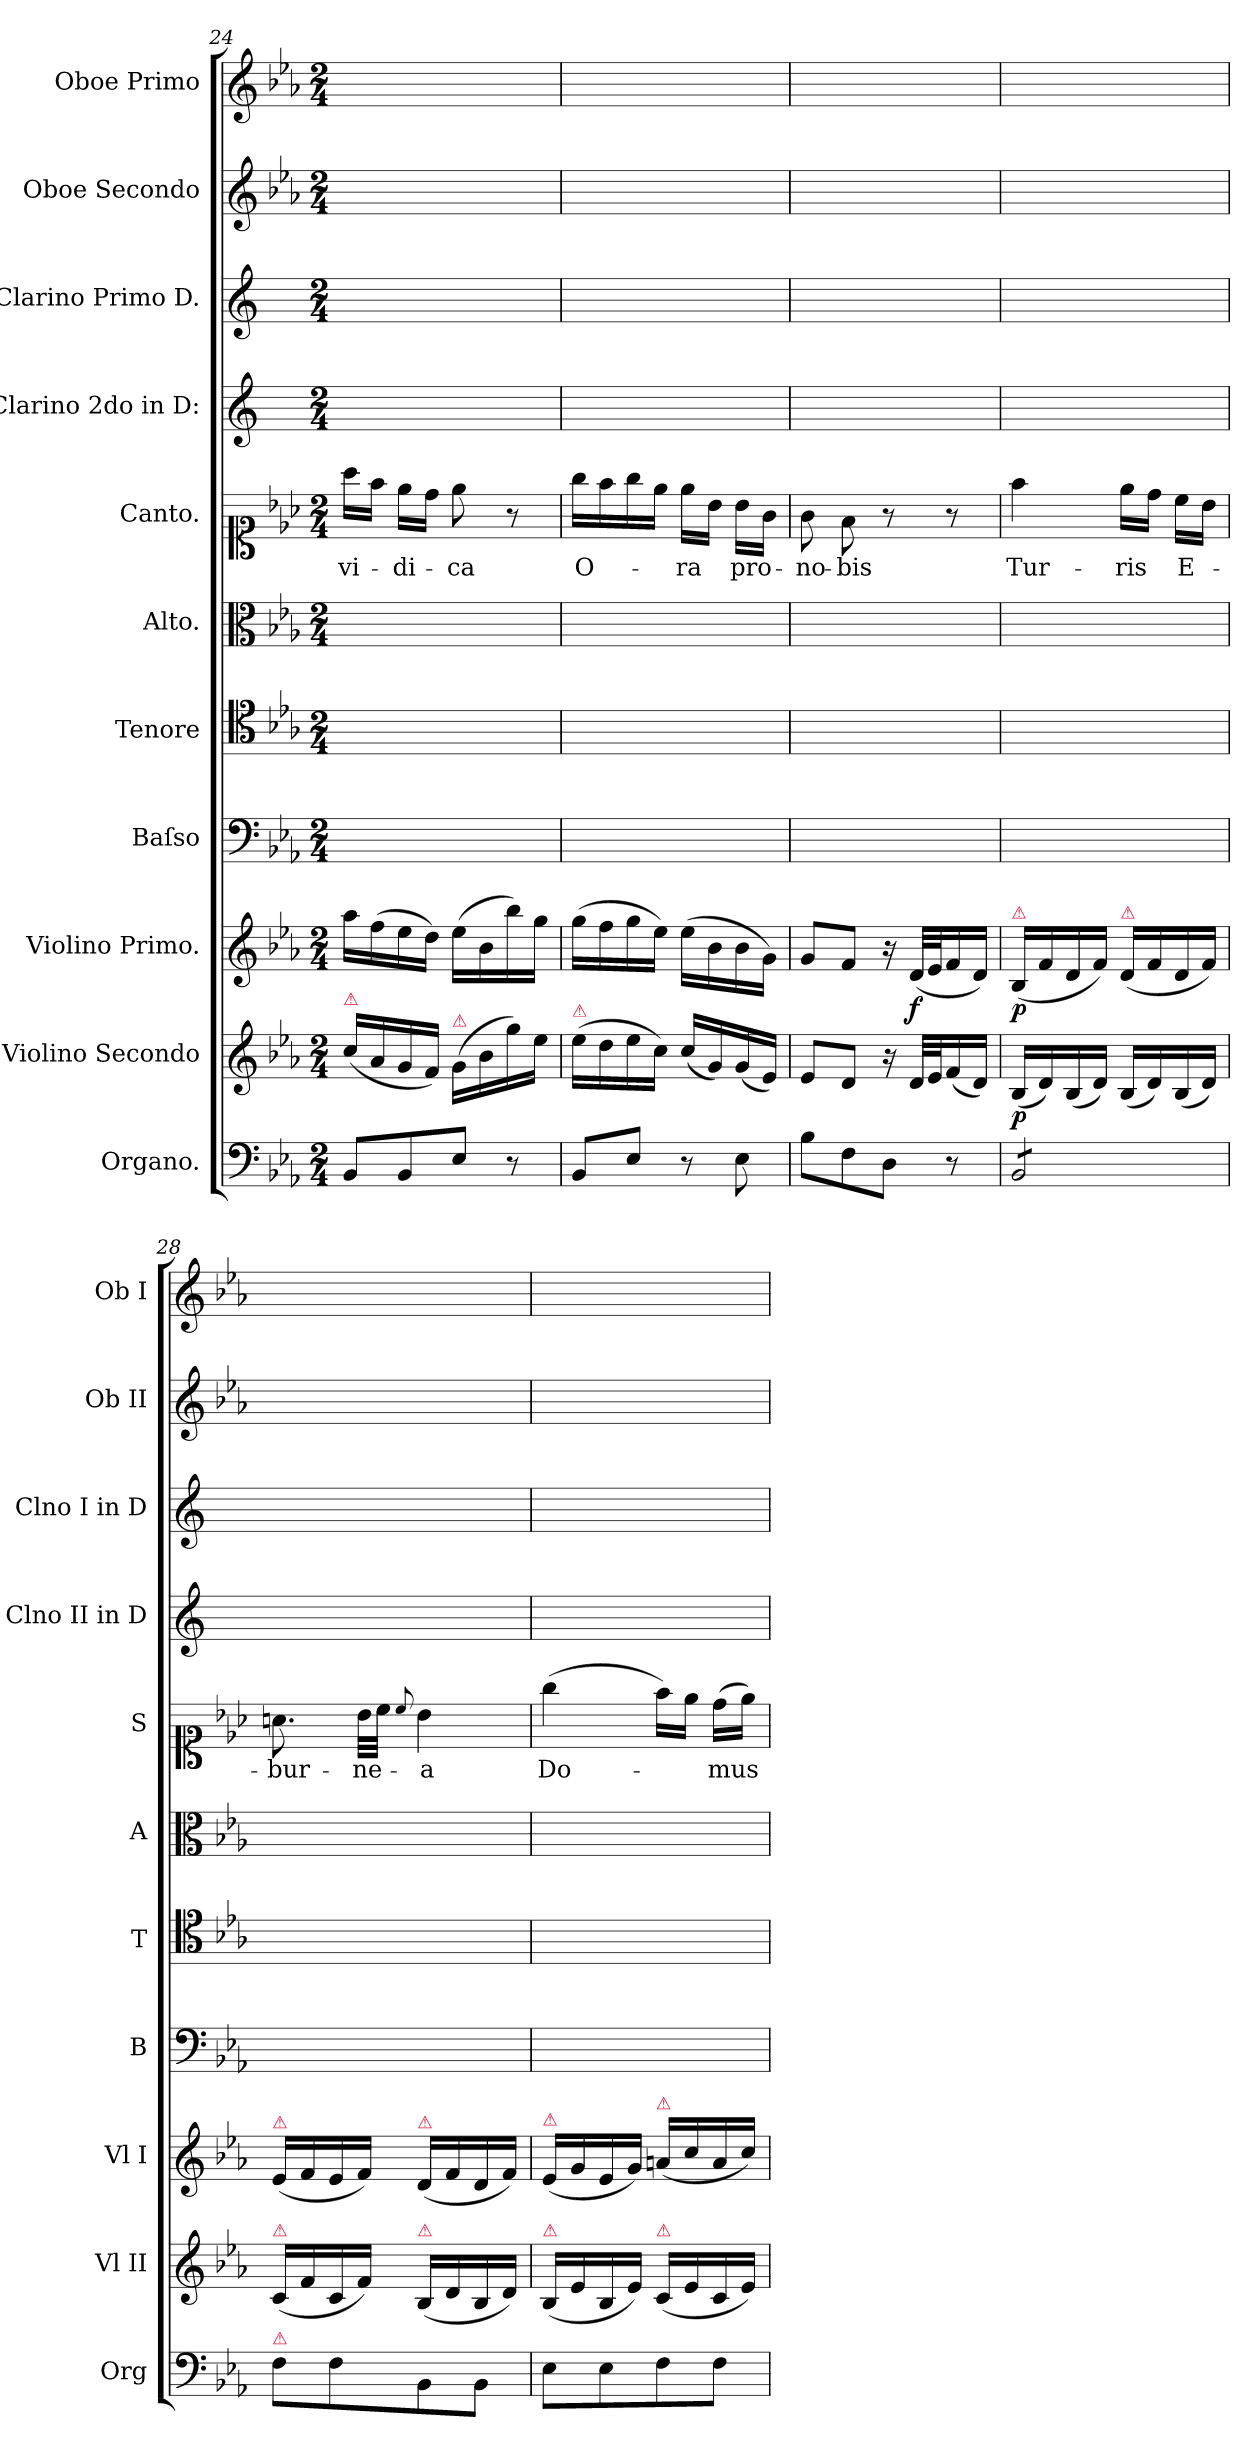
**kern	**kern	**dynam	**kern	**dynam	**kern	**kern	**kern	**kern	**text	**kern	**kern	**kern	**kern
*part11	*part10	*part10	*part9	*part9	*part8	*part7	*part6	*part5	*part5	*part4	*part3	*part2	*part1
*staff11	*staff10	*staff10	*staff9	*staff9	*staff8	*staff7	*staff6	*staff5	*staff5	*staff4	*staff3	*staff2	*staff1
*I"Organo.	*I"Violino Secondo	*	*I"Violino Primo.	*	*I"Baſso	*I"Tenore	*I"Alto.	*I"Canto.	*	*I"Clarino 2do in D:	*I"Clarino Primo D.	*I"Oboe Secondo	*I"Oboe Primo
*I'Org	*I'Vl II	*	*I'Vl I	*	*I'B	*I'T	*I'A	*I'S	*	*I'Clno II in D	*I'Clno I in D	*I'Ob II	*I'Ob I
*clefF4	*clefG2	*	*clefG2	*	*clefF4	*clefC4	*clefC3	*clefC1	*	*clefG2	*clefG2	*clefG2	*clefG2
*	*	*	*	*	*	*	*	*	*	*ITrd-1c-2	*ITrd-1c-2	*	*
*k[b-e-a-]	*k[b-e-a-]	*	*k[b-e-a-]	*	*k[b-e-a-]	*k[b-e-a-]	*k[b-e-a-]	*k[b-e-a-]	*	*k[f#c#]	*k[f#c#]	*k[b-e-a-]	*k[b-e-a-]
*E-:	*E-:	*	*E-:	*	*E-:	*E-:	*E-:	*E-:	*	*	*	*E-:	*E-:
*M2/4	*M2/4	*	*M2/4	*	*M2/4	*M2/4	*M2/4	*M2/4	*	*M2/4	*M2/4	*M2/4	*M2/4
=24	=24	=24	=24	=24	=24	=24	=24	=24	=24	=24	=24	=24	=24
!	!LO:TX:a:color=crimson:t=⚠	!	!	!	!	!	!	!	!	!	!	!	!
8BB-/L	(16cc/LL	.	16aa-\LL	.	2ryy	2ryy	2ryy	16aa-\LL	-vi-	2ryy	2ryy	2ryy	2ryy
.	16a-/	.	(16ff\	.	.	.	.	16ff\JJ	.	.	.	.	.
8BB-/	16g/	.	16ee-\	.	.	.	.	16ee-\LL	-di-	.	.	.	.
.	16f/JJ)	.	16dd\JJ)	.	.	.	.	16dd\JJ	.	.	.	.	.
!	!LO:TX:a:color=crimson:t=⚠	!	!	!	!	!	!	!	!	!	!	!	!
8E-/J	(16g\LL	.	(16ee-\LL	.	.	.	.	8ee-\	-ca	.	.	.	.
.	16b-\	.	16b-\	.	.	.	.	.	.	.	.	.	.
8r	16gg\)	.	16bb-\)	.	.	.	.	8r	.	.	.	.	.
.	16ee-\JJ	.	16gg\JJ	.	.	.	.	.	.	.	.	.	.
=25	=25	=25	=25	=25	=25	=25	=25	=25	=25	=25	=25	=25	=25
!	!LO:TX:a:color=crimson:t=⚠	!	!	!	!	!	!	!	!	!	!	!	!
8BB-/L	(16ee-\LL	.	(16gg\LL	.	2ryy	2ryy	2ryy	16gg\LL	O-	2ryy	2ryy	2ryy	2ryy
.	16dd\	.	16ff\	.	.	.	.	16ff\	.	.	.	.	.
8E-/J	16ee-\	.	16gg\	.	.	.	.	16gg\	.	.	.	.	.
.	16cc\JJ)	.	16ee-\JJ)	.	.	.	.	16ee-\JJ	.	.	.	.	.
8r	(16cc/LL	.	(16ee-\LL	.	.	.	.	16ee-\LL	-ra	.	.	.	.
.	16g/)	.	16b-\	.	.	.	.	16b-\JJ	.	.	.	.	.
8E-\	(16g/	.	16b-\	.	.	.	.	16b-\LL	pro-	.	.	.	.
.	16e-/JJ)	.	16g\JJ)	.	.	.	.	16g\JJ	.	.	.	.	.
=26	=26	=26	=26	=26	=26	=26	=26	=26	=26	=26	=26	=26	=26
8B-\L	8e-/L	.	8g/L	.	2ryy	2ryy	2ryy	8g\	-no-	2ryy	2ryy	2ryy	2ryy
8F\	8d/J	.	8f/J	.	.	.	.	8f\	-bis	.	.	.	.
8D\J	16r	.	16r	.	.	.	.	8r	.	.	.	.	.
!	!	!	!	!LO:DY:b	!	!	!	!	!	!	!	!	!
.	32d/LLL	for.	(32d/LLL	f	.	.	.	.	.	.	.	.	.
.	32e-/J	.	32e-/J	.	.	.	.	.	.	.	.	.	.
8r	(16f/	.	16f/	.	.	.	.	8r	.	.	.	.	.
.	16d/JJ)	.	16d/JJ)	.	.	.	.	.	.	.	.	.	.
=27	=27	=27	=27	=27	=27	=27	=27	=27	=27	=27	=27	=27	=27
!	!	!	!LO:TX:a:color=crimson:t=⚠	!	!	!	!	!	!	!	!	!	!
!	!	!	!	!LO:DY:b	!	!	!	!	!	!	!	!	!
*tremolo	*	*	*	*	*	*	*	*	*	*	*	*	*
8BB-/L	(16B-/LL	p	(16B-/LL	p	2ryy	2ryy	2ryy	4ff\	Tur-	2ryy	2ryy	2ryy	2ryy
.	16d/)	.	16f/	.	.	.	.	.	.	.	.	.	.
8BB-/	(16B-/	.	16d/	.	.	.	.	.	.	.	.	.	.
.	16d/JJ)	.	16f/JJ)	.	.	.	.	.	.	.	.	.	.
!	!	!	!LO:TX:a:color=crimson:t=⚠	!	!	!	!	!	!	!	!	!	!
8BB-/	(16B-/LL	.	(16d/LL	.	.	.	.	16ee-\LL	-ris	.	.	.	.
.	16d/)	.	16f/	.	.	.	.	16dd\JJ	.	.	.	.	.
8BB-/J	(16B-/	.	16d/	.	.	.	.	16cc\LL	E-	.	.	.	.
*Xtremolo	*	*	*	*	*	*	*	*	*	*	*	*	*
.	16d/JJ)	.	16f/JJ)	.	.	.	.	16b-\JJ	.	.	.	.	.
=28	=28	=28	=28	=28	=28	=28	=28	=28	=28	=28	=28	=28	=28
!	!	!	!LO:TX:a:color=crimson:t=⚠	!	!	!	!	!	!	!	!	!	!
!	!LO:TX:a:color=crimson:t=⚠	!	!	!	!	!	!	!	!	!	!	!	!
!LO:TX:a:color=crimson:t=⚠	!	!	!	!	!	!	!	!	!	!	!	!	!
8F\L	(16c/LL	.	(16e-/LL	.	2ryy	2ryy	2ryy	8.an\	-bur-	2ryy	2ryy	2ryy	2ryy
.	16f/	.	16f/	.	.	.	.	.	.	.	.	.	.
8F\	16c/	.	16e-/	.	.	.	.	.	.	.	.	.	.
.	16f/JJ)	.	16f/JJ)	.	.	.	.	32b-\LLL	-ne-	.	.	.	.
.	.	.	.	.	.	.	.	32cc\JJJ	.	.	.	.	.
.	.	.	.	.	.	.	.	8qqcc/	.	.	.	.	.
!	!	!	!LO:TX:a:color=crimson:t=⚠	!	!	!	!	!	!	!	!	!	!
!	!LO:TX:a:color=crimson:t=⚠	!	!	!	!	!	!	!	!	!	!	!	!
8BB-\	(16B-/LL	.	(16d/LL	.	.	.	.	4b-\	-a	.	.	.	.
.	16d/	.	16f/	.	.	.	.	.	.	.	.	.	.
8BB-\J	16B-/	.	16d/	.	.	.	.	.	.	.	.	.	.
.	16d/JJ)	.	16f/JJ)	.	.	.	.	.	.	.	.	.	.
=29	=29	=29	=29	=29	=29	=29	=29	=29	=29	=29	=29	=29	=29
!	!	!	!LO:TX:a:color=crimson:t=⚠	!	!	!	!	!	!	!	!	!	!
!	!LO:TX:a:color=crimson:t=⚠	!	!	!	!	!	!	!	!	!	!	!	!
8E-\L	(16B-/LL	.	(16e-/LL	.	2ryy	2ryy	2ryy	(4gg\	Do-	2ryy	2ryy	2ryy	2ryy
.	16e-/	.	16g/	.	.	.	.	.	.	.	.	.	.
8E-\	16B-/	.	16e-/	.	.	.	.	.	.	.	.	.	.
.	16e-/JJ)	.	16g/JJ)	.	.	.	.	.	.	.	.	.	.
!	!	!	!LO:TX:a:color=crimson:t=⚠	!	!	!	!	!	!	!	!	!	!
!	!LO:TX:a:color=crimson:t=⚠	!	!	!	!	!	!	!	!	!	!	!	!
8F\	(16c/LL	.	(16an/LL	.	.	.	.	16ff\LL)	.	.	.	.	.
.	16e-/	.	16cc/	.	.	.	.	16ee-\JJ	.	.	.	.	.
8F\J	16c/	.	16a/	.	.	.	.	(16dd\LL	-mus	.	.	.	.
.	16e-/JJ)	.	16cc/JJ)	.	.	.	.	16ee-\JJ)	.	.	.	.	.
=	=	=	=	=	=	=	=	=	=	=	=	=	=
*-	*-	*-	*-	*-	*-	*-	*-	*-	*-	*-	*-	*-	*-
